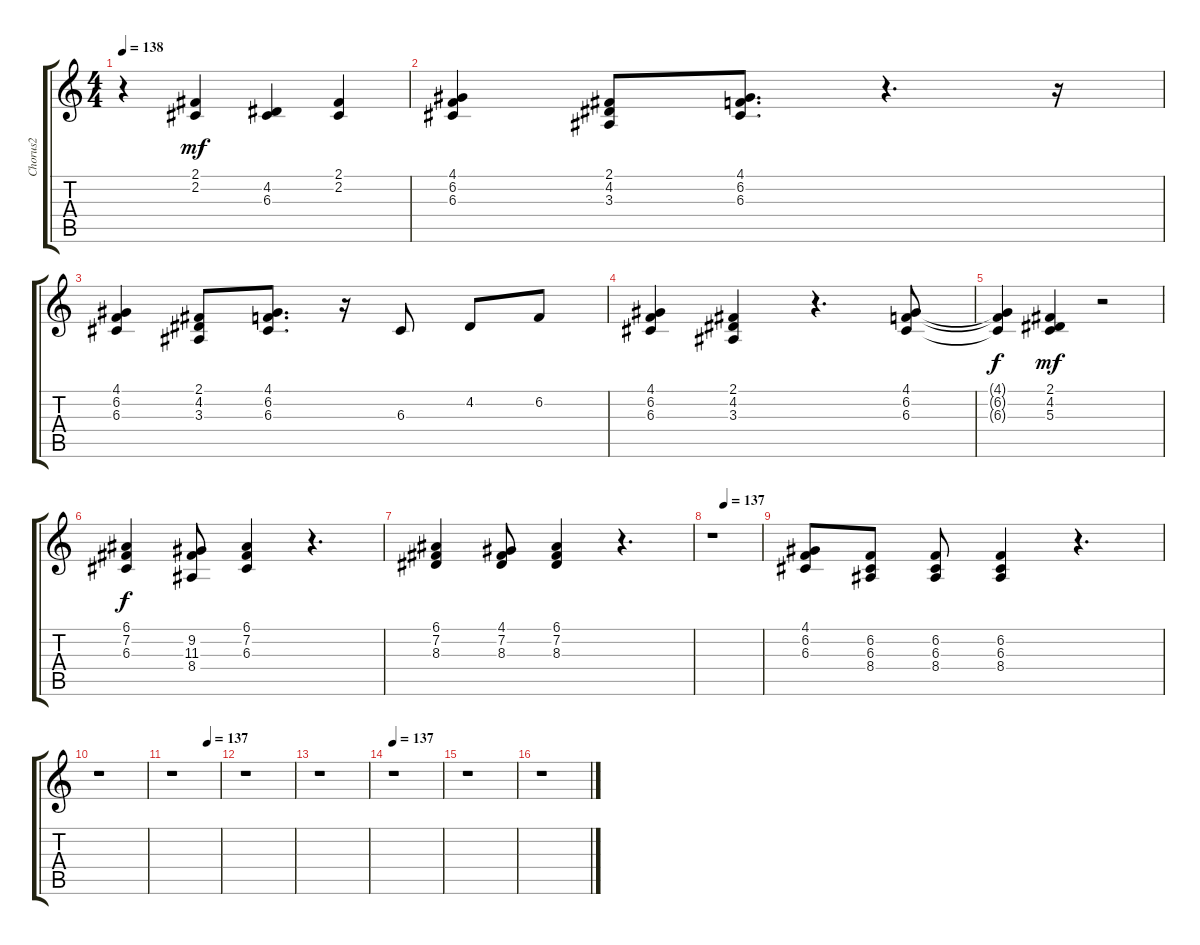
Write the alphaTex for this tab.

\track ("Chorus2" "Chorus2") {instrument choiraahs}
\staff {score tabs}
\tuning (E4 B3 G3 D3 A2 E2) {hide}
\ts (4 4)
\tempo 138
\clef g2
\ks c
r.4{dy mf} (2.1 2.2).4 (4.2 6.3).4 (2.1 2.2).4 |
(4.1 6.2 6.3).4 (2.1 4.2 3.3).8 (4.1 6.2 6.3).8{d} r.4{d} r.16 |
(4.1 6.2 6.3).4 (2.1 4.2 3.3).8 (4.1 6.2 6.3).8{d} r.16 6.3.8 4.2.8 6.2.8 |
(4.1 6.2 6.3).4 (2.1 4.2 3.3).4 r.4{d} (4.1 6.2 6.3).8 |
(4.1{t} 6.2{t} 6.3{t}).4{dy f} (2.1 4.2 5.3).4{dy mf} r.2 |
(6.1 7.2 6.3).4{dy f} (9.2 11.3 8.4).8 (6.1 7.2 6.3).4 r.4{d} |
(6.1 7.2 8.3).4 (4.1 7.2 8.3).8 (6.1 7.2 8.3).4 r.4{d} |
\tempo (137 0.25)
r.1 |
(4.1 6.2 6.3).8 (6.2 6.3 8.4).8 (6.2 6.3 8.4).8 (6.2 6.3 8.4).4 r.4{d} |
r.1 |
\tempo (137 0.75)
r.1 |
r.1 |
r.1 |
\tempo 137
r.1 |
r.1 |
r.1
